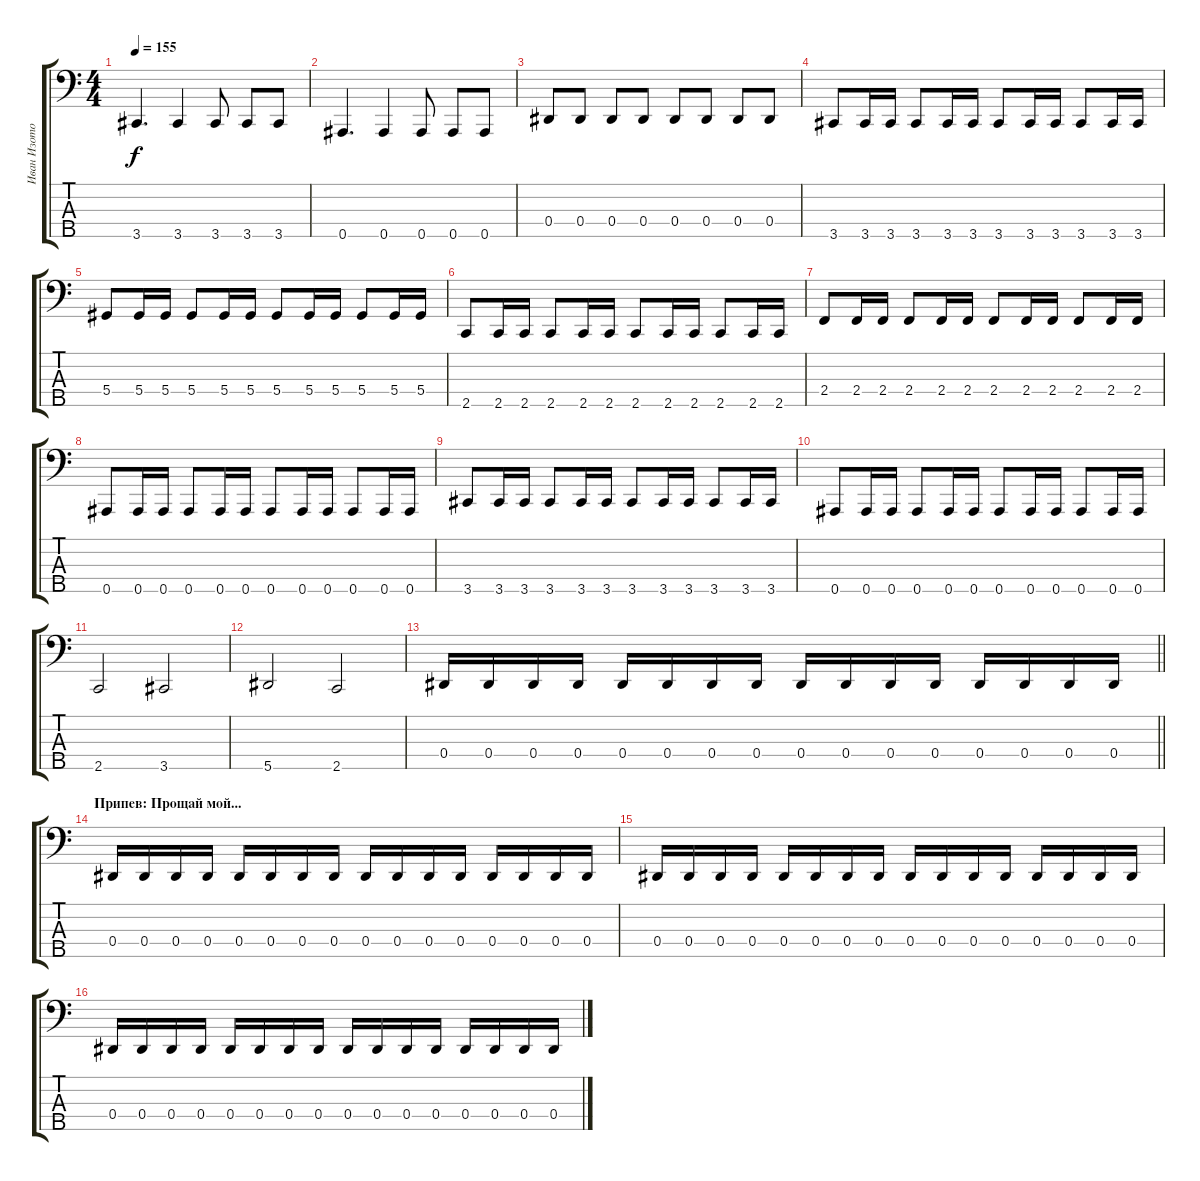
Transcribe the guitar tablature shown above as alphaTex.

\track ("Иван Изотов" "Иван Изото") {instrument electricbasspick}
\staff {score tabs}
\tuning (Gb2 Db2 Ab1 Eb1 Bb0) {hide}
\ts (4 4)
\tempo 155
\clef f4
\ks c
3.5.4{d dy f} 3.5.4 3.5.8 3.5.8 3.5.8 |
0.5.4{d} 0.5.4 0.5.8 0.5.8 0.5.8 |
0.4.8 0.4.8 0.4.8 0.4.8 0.4.8 0.4.8 0.4.8 0.4.8 |
3.5.8 3.5.16 3.5.16 3.5.8 3.5.16 3.5.16 3.5.8 3.5.16 3.5.16 3.5.8 3.5.16 3.5.16 |
5.4.8 5.4.16 5.4.16 5.4.8 5.4.16 5.4.16 5.4.8 5.4.16 5.4.16 5.4.8 5.4.16 5.4.16 |
2.5.8 2.5.16 2.5.16 2.5.8 2.5.16 2.5.16 2.5.8 2.5.16 2.5.16 2.5.8 2.5.16 2.5.16 |
2.4.8 2.4.16 2.4.16 2.4.8 2.4.16 2.4.16 2.4.8 2.4.16 2.4.16 2.4.8 2.4.16 2.4.16 |
0.5.8 0.5.16 0.5.16 0.5.8 0.5.16 0.5.16 0.5.8 0.5.16 0.5.16 0.5.8 0.5.16 0.5.16 |
3.5.8 3.5.16 3.5.16 3.5.8 3.5.16 3.5.16 3.5.8 3.5.16 3.5.16 3.5.8 3.5.16 3.5.16 |
0.5.8 0.5.16 0.5.16 0.5.8 0.5.16 0.5.16 0.5.8 0.5.16 0.5.16 0.5.8 0.5.16 0.5.16 |
2.5.2 3.5.2 |
5.5.2 2.5.2 |
\barLineRight lightlight
0.4.16 0.4.16 0.4.16 0.4.16 0.4.16 0.4.16 0.4.16 0.4.16 0.4.16 0.4.16 0.4.16 0.4.16 0.4.16 0.4.16 0.4.16 0.4.16 |
\section ("" "Припев: Прощай мой...")
0.4.16 0.4.16 0.4.16 0.4.16 0.4.16 0.4.16 0.4.16 0.4.16 0.4.16 0.4.16 0.4.16 0.4.16 0.4.16 0.4.16 0.4.16 0.4.16 |
0.4.16 0.4.16 0.4.16 0.4.16 0.4.16 0.4.16 0.4.16 0.4.16 0.4.16 0.4.16 0.4.16 0.4.16 0.4.16 0.4.16 0.4.16 0.4.16 |
0.4.16 0.4.16 0.4.16 0.4.16 0.4.16 0.4.16 0.4.16 0.4.16 0.4.16 0.4.16 0.4.16 0.4.16 0.4.16 0.4.16 0.4.16 0.4.16
